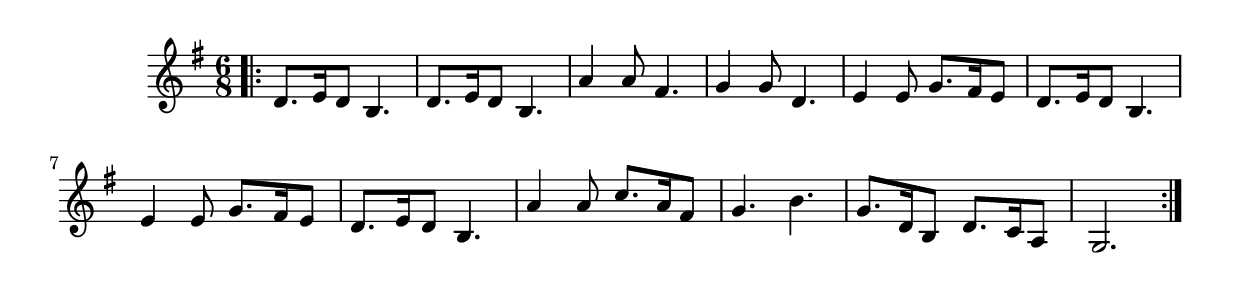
\version "2.18.2"
\relative c' {
  \time 6/8
  \key g \major
  \bar ".|:"

  d8. e16 d8 b4. | d8. e16 d8 b4. % stille nacht heilige nacht
  a'4 a8 fis4. | g4 g8 d4. % david's zoon lang verwacht
  e4 e8 g8. fis16 e8 | d8. e16 d8 b4. % die miljoenen eens zaligen zal
  e4 e8 g8. fis16 e8 | d8. e16 d8 b4. % wordt geboren in Bethlemens stal
  a'4 a8 c8. a16 fis8 | g4. b4. | g8. d16 b8 d8. c16 a8 | g2. % hij der schepselen heer

  \bar ":|."
}
